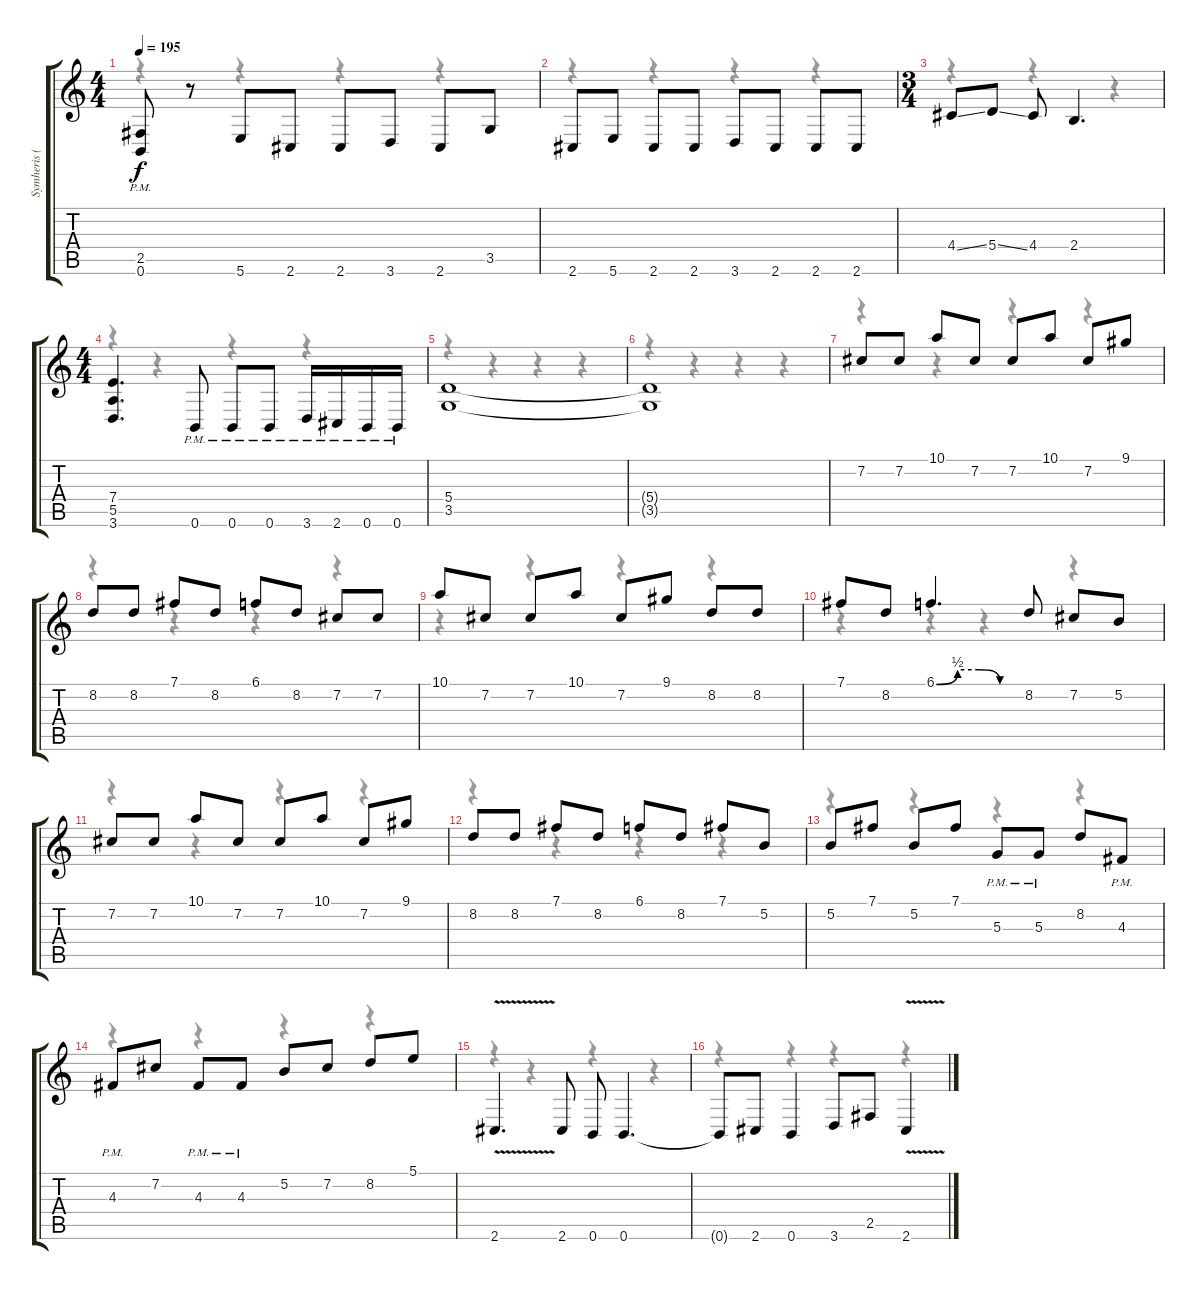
\track ("Symheris (Lead)" "Symheris (") {instrument distortionguitar}
\staff {score tabs}
\tuning (B3 Gb3 D3 A2 E2 B1) {hide}
\voice
\ts (4 4)
\tempo 195
\clef g2
\ks c
(2.5{pm} 0.6{pm}).8{dy f} r.8 5.6.8 2.6.8 2.6.8 3.6.8 2.6.8 3.5.8 |
2.6.8 5.6.8 2.6.8 2.6.8 3.6.8 2.6.8 2.6.8 2.6.8 |
\ts (3 4)
4.4{ss}.8 5.4{ss}.8 4.4.8 2.4.4{d} |
\ts (4 4)
(7.4 5.5 3.6).4{d} 0.6{pm}.8 0.6{pm}.8 0.6{pm}.8 3.6{pm}.16 2.6{pm}.16 0.6{pm}.16 0.6{pm}.16 |
(5.4 3.5).1 |
(5.4{t} 3.5{t}).1 |
7.2.8 7.2.8 10.1.8 7.2.8 7.2.8 10.1.8 7.2.8 9.1.8 |
8.2.8 8.2.8 7.1.8 8.2.8 6.1.8 8.2.8 7.2.8 7.2.8 |
10.1.8 7.2.8 7.2.8 10.1.8 7.2.8 9.1.8 8.2.8 8.2.8 |
7.1.8 8.2.8 6.1{be (custom 0 0 15 2 30 2 45 0 60 0)}.4{d} 8.2.8 7.2.8 5.2.8 |
7.2.8 7.2.8 10.1.8 7.2.8 7.2.8 10.1.8 7.2.8 9.1.8 |
8.2.8 8.2.8 7.1.8 8.2.8 6.1.8 8.2.8 7.1.8 5.2.8 |
5.2.8 7.1.8 5.2.8 7.1.8 5.3{pm}.8 5.3{pm}.8 8.2.8 4.3{pm}.8 |
4.3{pm}.8 7.2.8 4.3{pm}.8 4.3{pm}.8 5.2.8 7.2.8 8.2.8 5.1.8 |
2.6{v}.4{d} 2.6.8 0.6.8 0.6.4{d} |
0.6{t}.8 2.6.8 0.6.4 3.6.8 2.5.8 2.6{v}.4
\voice
\clef g2
\ottava regular
\simile none
\ks c
r.4{dy f} r.4 r.4 r.4 |
r.4 r.4 r.4 r.4 |
r.4 r.4 r.4 |
r.4 r.4 r.4 r.4 |
r.4 r.4 r.4 r.4 |
r.4 r.4 r.4 r.4 |
r.4 r.4 r.4 r.4 |
r.4 r.4 r.4 r.4 |
r.4 r.4 r.4 r.4 |
r.4 r.4 r.4 r.4 |
r.4 r.4 r.4 r.4 |
r.4 r.4 r.4 r.4 |
r.4 r.4 r.4 r.4 |
r.4 r.4 r.4 r.4 |
r.4 r.4 r.4 r.4 |
r.4 r.4 r.4 r.4
